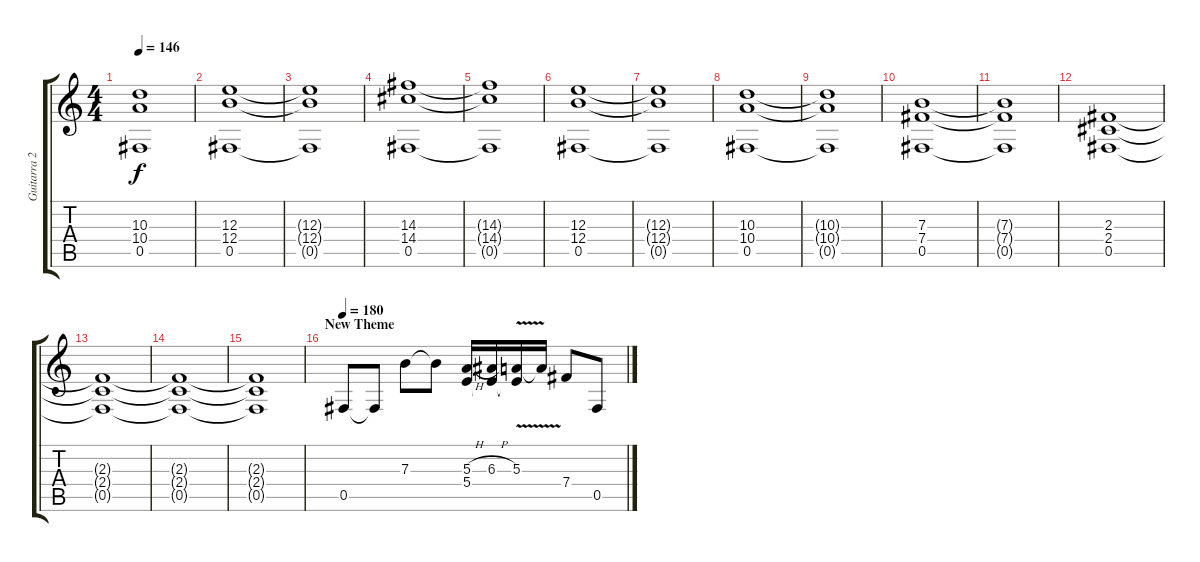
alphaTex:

\track ("Guitarra 2" "Guitarra 2") {instrument overdrivenguitar}
\staff {score tabs}
\tuning (Db4 Ab3 E3 B2 Gb2 Db2) {hide}
\ts (4 4)
\tempo 146
\clef g2
\ks c
(10.3{t} 10.4{t} 0.5{t}).1{dy f} |
(12.3 12.4 0.5).1 |
(12.3{t} 12.4{t} 0.5{t}).1 |
(14.3 14.4 0.5).1 |
(14.3{t} 14.4{t} 0.5{t}).1 |
(12.3 12.4 0.5).1 |
(12.3{t} 12.4{t} 0.5{t}).1 |
(10.3 10.4 0.5).1 |
(10.3{t} 10.4{t} 0.5{t}).1 |
(7.3 7.4 0.5).1 |
(7.3{t} 7.4{t} 0.5{t}).1 |
(2.3 2.4 0.5).1 |
(2.3{t} 2.4{t} 0.5{t}).1 |
(2.3{t} 2.4{t} 0.5{t}).1 |
(2.3{t} 2.4{t} 0.5{t}).1 |
\section ("" "New Theme")
\tempo 180
0.5.8 0.5{t}.8 7.3.8 7.3{t}.8 (5.3{h} 5.4).16 (6.3{h} 5.4{t}).16 (5.3{v} 5.4{t}).16 5.3{t}.16 7.4.8 0.5.8
